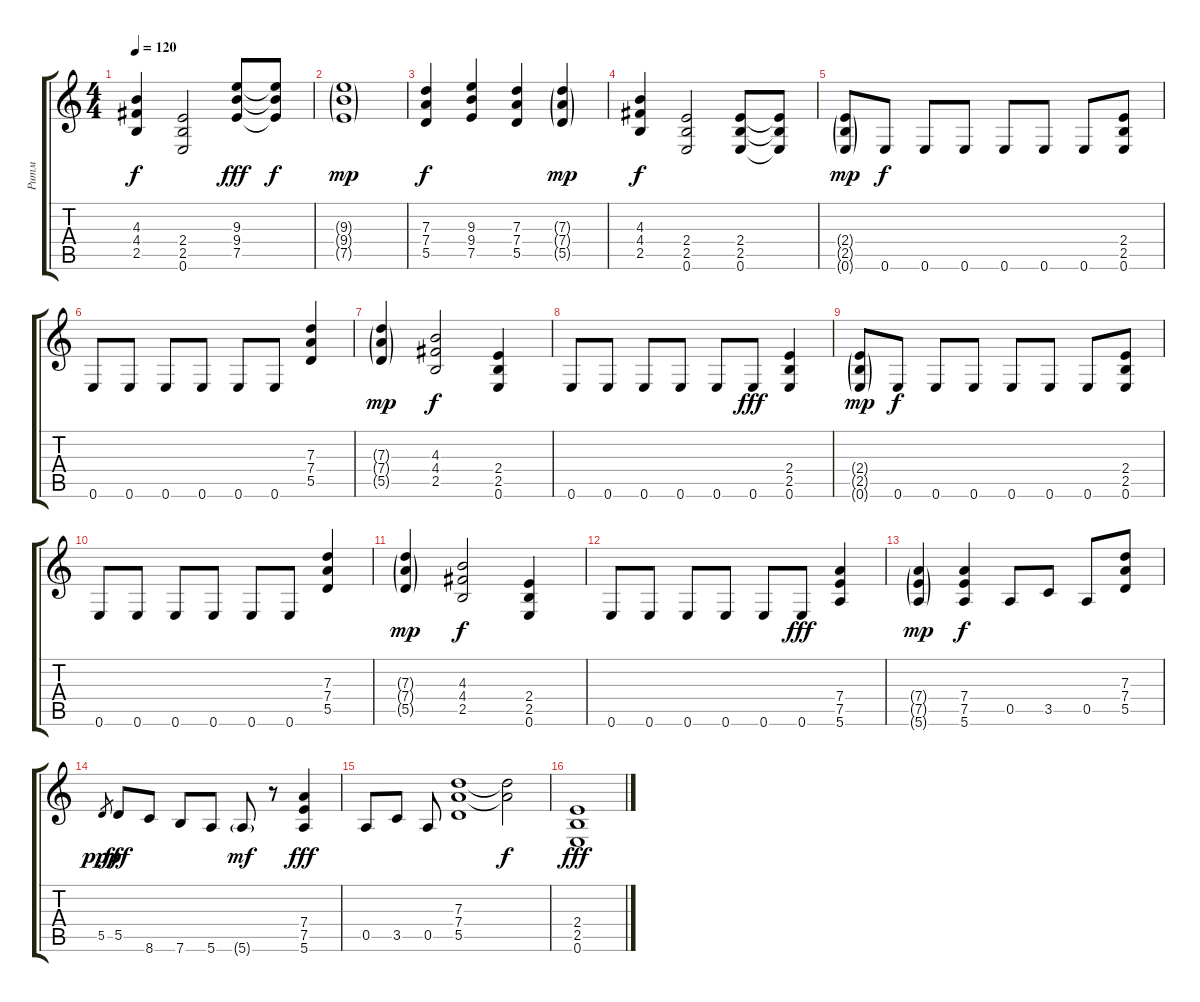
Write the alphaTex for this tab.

\track ("Ритм" "Ритм") {instrument distortionguitar}
\staff {score tabs}
\tuning (E4 B3 G3 D3 A2 E2) {hide}
\ts (4 4)
\tempo 120
\clef g2
\ks c
(4.3 4.4 2.5).4{dy f} (2.4 2.5 0.6).2 (9.3 9.4 7.5).8{dy fff} (9.3{t} 9.4{t} 7.5{t}).8{dy f} |
(9.3{g} 9.4{g} 7.5{g}).1{dy mp} |
(7.3 7.4 5.5).4{dy f} (9.3 9.4 7.5).4 (7.3 7.4 5.5).4 (7.3{g} 7.4{g} 5.5{g}).4{dy mp} |
(4.3 4.4 2.5).4{dy f} (2.4 2.5 0.6).2 (2.4 2.5 0.6).8 (2.4{t} 2.5{t} 0.6{t}).8 |
(2.4{g} 2.5{g} 0.6{g}).8{dy mp} 0.6.8{dy f} 0.6.8 0.6.8 0.6.8 0.6.8 0.6.8 (2.4 2.5 0.6).8 |
0.6.8 0.6.8 0.6.8 0.6.8 0.6.8 0.6.8 (7.3 7.4 5.5).4 |
(7.3{g} 7.4{g} 5.5{g}).4{dy mp} (4.3 4.4 2.5).2{dy f} (2.4 2.5 0.6).4 |
0.6.8 0.6.8 0.6.8 0.6.8 0.6.8 0.6.8{dy fff} (2.4 2.5 0.6).4 |
(2.4{g} 2.5{g} 0.6{g}).8{dy mp} 0.6.8{dy f} 0.6.8 0.6.8 0.6.8 0.6.8 0.6.8 (2.4 2.5 0.6).8 |
0.6.8 0.6.8 0.6.8 0.6.8 0.6.8 0.6.8 (7.3 7.4 5.5).4 |
(7.3{g} 7.4{g} 5.5{g}).4{dy mp} (4.3 4.4 2.5).2{dy f} (2.4 2.5 0.6).4 |
0.6.8 0.6.8 0.6.8 0.6.8 0.6.8 0.6.8{dy fff} (7.4 7.5 5.6).4 |
(7.4{g} 7.5{g} 5.6{g}).4{dy mp} (7.4 7.5 5.6).4{dy f} 0.5.8 3.5.8 0.5.8 (7.3 7.4 5.5).8 |
5.5.8{gr dy ppp} 5.5.8{dy fff} 8.6.8 7.6.8 5.6.8 5.6{g}.8{dy mf} r.8 (7.4 7.5 5.6).4{dy fff} |
0.5.8 3.5.8 0.5.8 (7.3 7.4 5.5).1 (7.3{t} 7.4{t}).2{dy f} |
(2.4 2.5 0.6).1{dy fff}
